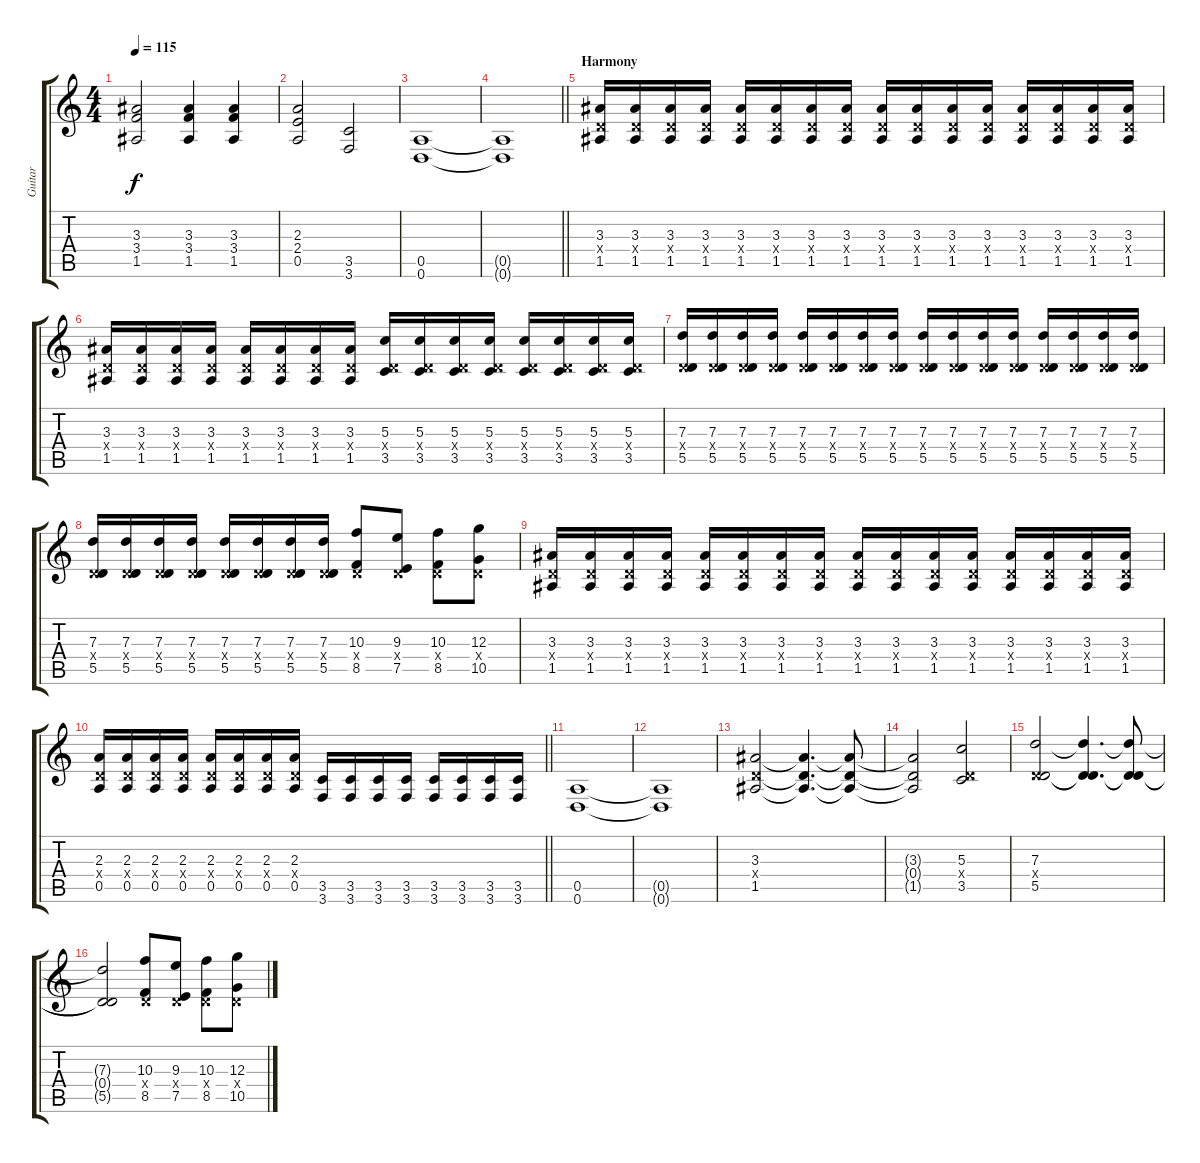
\track ("Guitar" "Guitar") {instrument overdrivenguitar}
\staff {score tabs}
\tuning (E4 B3 G3 D3 A2 D2) {hide}
\ts (4 4)
\tempo 115
\clef g2
\ks c
(3.3 3.4 1.5).2{dy f} (3.3 3.4 1.5).4 (3.3 3.4 1.5).4 |
(2.3 2.4 0.5).2 (3.5 3.6).2 |
(0.5 0.6).1 |
\barLineRight lightlight
(0.5{t} 0.6{t}).1 |
\section ("" "Harmony")
(3.3 0.4{x} 1.5).16 (3.3 0.4{x} 1.5).16 (3.3 0.4{x} 1.5).16 (3.3 0.4{x} 1.5).16 (3.3 0.4{x} 1.5).16 (3.3 0.4{x} 1.5).16 (3.3 0.4{x} 1.5).16 (3.3 0.4{x} 1.5).16 (3.3 0.4{x} 1.5).16 (3.3 0.4{x} 1.5).16 (3.3 0.4{x} 1.5).16 (3.3 0.4{x} 1.5).16 (3.3 0.4{x} 1.5).16 (3.3 0.4{x} 1.5).16 (3.3 0.4{x} 1.5).16 (3.3 0.4{x} 1.5).16 |
(3.3 0.4{x} 1.5).16 (3.3 0.4{x} 1.5).16 (3.3 0.4{x} 1.5).16 (3.3 0.4{x} 1.5).16 (3.3 0.4{x} 1.5).16 (3.3 0.4{x} 1.5).16 (3.3 0.4{x} 1.5).16 (3.3 0.4{x} 1.5).16 (5.3 0.4{x} 3.5).16 (5.3 0.4{x} 3.5).16 (5.3 0.4{x} 3.5).16 (5.3 0.4{x} 3.5).16 (5.3 0.4{x} 3.5).16 (5.3 0.4{x} 3.5).16 (5.3 0.4{x} 3.5).16 (5.3 0.4{x} 3.5).16 |
(7.3 0.4{x} 5.5).16 (7.3 0.4{x} 5.5).16 (7.3 0.4{x} 5.5).16 (7.3 0.4{x} 5.5).16 (7.3 0.4{x} 5.5).16 (7.3 0.4{x} 5.5).16 (7.3 0.4{x} 5.5).16 (7.3 0.4{x} 5.5).16 (7.3 0.4{x} 5.5).16 (7.3 0.4{x} 5.5).16 (7.3 0.4{x} 5.5).16 (7.3 0.4{x} 5.5).16 (7.3 0.4{x} 5.5).16 (7.3 0.4{x} 5.5).16 (7.3 0.4{x} 5.5).16 (7.3 0.4{x} 5.5).16 |
(7.3 0.4{x} 5.5).16 (7.3 0.4{x} 5.5).16 (7.3 0.4{x} 5.5).16 (7.3 0.4{x} 5.5).16 (7.3 0.4{x} 5.5).16 (7.3 0.4{x} 5.5).16 (7.3 0.4{x} 5.5).16 (7.3 0.4{x} 5.5).16 (10.3 0.4{x} 8.5).8 (9.3 0.4{x} 7.5).8 (10.3 0.4{x} 8.5).8 (12.3 0.4{x} 10.5).8 |
(3.3 0.4{x} 1.5).16 (3.3 0.4{x} 1.5).16 (3.3 0.4{x} 1.5).16 (3.3 0.4{x} 1.5).16 (3.3 0.4{x} 1.5).16 (3.3 0.4{x} 1.5).16 (3.3 0.4{x} 1.5).16 (3.3 0.4{x} 1.5).16 (3.3 0.4{x} 1.5).16 (3.3 0.4{x} 1.5).16 (3.3 0.4{x} 1.5).16 (3.3 0.4{x} 1.5).16 (3.3 0.4{x} 1.5).16 (3.3 0.4{x} 1.5).16 (3.3 0.4{x} 1.5).16 (3.3 0.4{x} 1.5).16 |
\barLineRight lightlight
(2.3 0.4{x} 0.5).16 (2.3 0.4{x} 0.5).16 (2.3 0.4{x} 0.5).16 (2.3 0.4{x} 0.5).16 (2.3 0.4{x} 0.5).16 (2.3 0.4{x} 0.5).16 (2.3 0.4{x} 0.5).16 (2.3 0.4{x} 0.5).16 (3.5 3.6).16 (3.5 3.6).16 (3.5 3.6).16 (3.5 3.6).16 (3.5 3.6).16 (3.5 3.6).16 (3.5 3.6).16 (3.5 3.6).16 |
(0.5 0.6).1 |
(0.5{t} 0.6{t}).1 |
(3.3 0.4{x} 1.5).2 (3.3{t} 0.4{t} 1.5{t}).4{d} (3.3{t} 0.4{t} 1.5{t}).8 |
(3.3{t} 0.4{t} 1.5{t}).2 (5.3 0.4{x} 3.5).2 |
(7.3 0.4{x} 5.5).2 (7.3{t} 0.4{t} 5.5{t}).4{d} (7.3{t} 0.4{t} 5.5{t}).8 |
(7.3{t} 0.4{t} 5.5{t}).2 (10.3 0.4{x} 8.5).8 (9.3 0.4{x} 7.5).8 (10.3 0.4{x} 8.5).8 (12.3 0.4{x} 10.5).8
